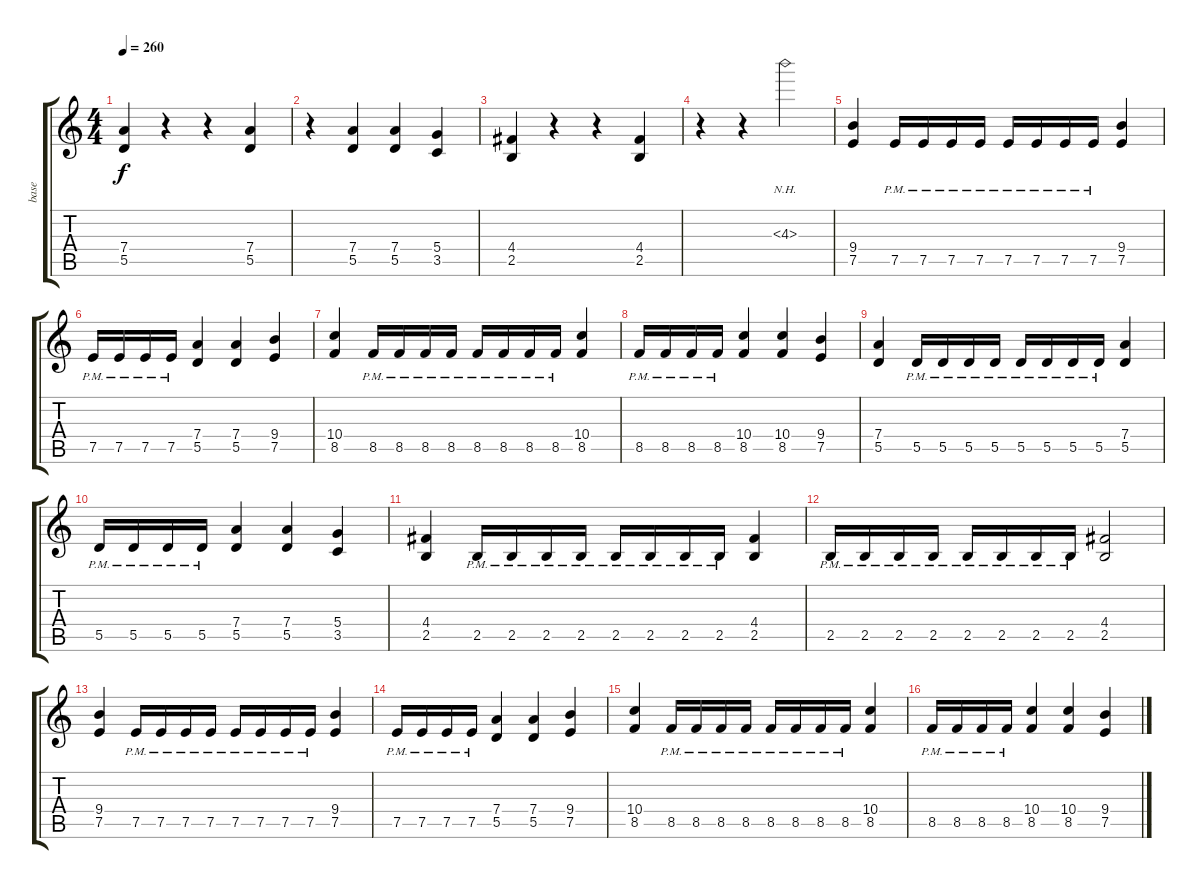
\track ("base" "base") {instrument distortionguitar}
\staff {score tabs}
\tuning (E4 B3 G3 D3 A2 E2) {hide}
\ts (4 4)
\tempo 260
\clef g2
\ks c
(7.4 5.5).4{dy f} r.4 r.4 (7.4 5.5).4 |
r.4 (7.4 5.5).4 (7.4 5.5).4 (5.4 3.5).4 |
(4.4 2.5).4 r.4 r.4 (4.4 2.5).4 |
r.4 r.4 4.3{nh}.2 |
(9.4 7.5).4 7.5{pm}.16 7.5{pm}.16 7.5{pm}.16 7.5{pm}.16 7.5{pm}.16 7.5{pm}.16 7.5{pm}.16 7.5{pm}.16 (9.4 7.5).4 |
7.5{pm}.16 7.5{pm}.16 7.5{pm}.16 7.5{pm}.16 (7.4 5.5).4 (7.4 5.5).4 (9.4 7.5).4 |
(10.4 8.5).4 8.5{pm}.16 8.5{pm}.16 8.5{pm}.16 8.5{pm}.16 8.5{pm}.16 8.5{pm}.16 8.5{pm}.16 8.5{pm}.16 (10.4 8.5).4 |
8.5{pm}.16 8.5{pm}.16 8.5{pm}.16 8.5{pm}.16 (10.4 8.5).4 (10.4 8.5).4 (9.4 7.5).4 |
(7.4 5.5).4 5.5{pm}.16 5.5{pm}.16 5.5{pm}.16 5.5{pm}.16 5.5{pm}.16 5.5{pm}.16 5.5{pm}.16 5.5{pm}.16 (7.4 5.5).4 |
5.5{pm}.16 5.5{pm}.16 5.5{pm}.16 5.5{pm}.16 (7.4 5.5).4 (7.4 5.5).4 (5.4 3.5).4 |
(4.4 2.5).4 2.5{pm}.16 2.5{pm}.16 2.5{pm}.16 2.5{pm}.16 2.5{pm}.16 2.5{pm}.16 2.5{pm}.16 2.5{pm}.16 (4.4 2.5).4 |
2.5{pm}.16 2.5{pm}.16 2.5{pm}.16 2.5{pm}.16 2.5{pm}.16 2.5{pm}.16 2.5{pm}.16 2.5{pm}.16 (4.4 2.5).2 |
(9.4 7.5).4 7.5{pm}.16 7.5{pm}.16 7.5{pm}.16 7.5{pm}.16 7.5{pm}.16 7.5{pm}.16 7.5{pm}.16 7.5{pm}.16 (9.4 7.5).4 |
7.5{pm}.16 7.5{pm}.16 7.5{pm}.16 7.5{pm}.16 (7.4 5.5).4 (7.4 5.5).4 (9.4 7.5).4 |
(10.4 8.5).4 8.5{pm}.16 8.5{pm}.16 8.5{pm}.16 8.5{pm}.16 8.5{pm}.16 8.5{pm}.16 8.5{pm}.16 8.5{pm}.16 (10.4 8.5).4 |
8.5{pm}.16 8.5{pm}.16 8.5{pm}.16 8.5{pm}.16 (10.4 8.5).4 (10.4 8.5).4 (9.4 7.5).4
